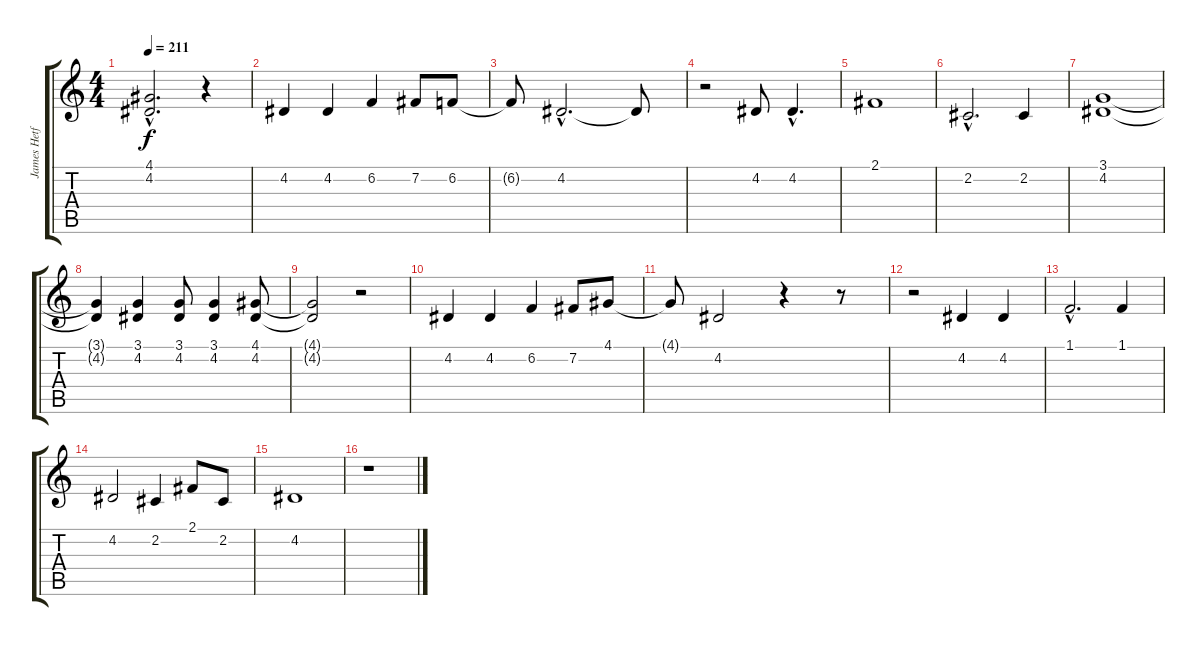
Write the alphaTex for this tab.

\track ("James Hetfield (Vocals)" "James Hetf") {instrument voiceoohs}
\staff {score tabs}
\tuning (E4 B3 G3 D3 A2 E2) {hide}
\ts (4 4)
\tempo 211
\clef g2
\ks c
(4.1{hac t} 4.2{hac t}).2{d dy f} r.4 |
4.2.4 4.2.4 6.2.4 7.2.8 6.2.8 |
6.2{t}.8 4.2{hac}.2{d} 4.2{t}.8 |
r.2 4.2.8 4.2{hac}.4{d} |
2.1.1 |
2.2{hac}.2{d} 2.2.4 |
(3.1 4.2).1 |
(3.1{t} 4.2{t}).4 (3.1 4.2).4 (3.1 4.2).8 (3.1 4.2).4 (4.1 4.2).8 |
(4.1{t} 4.2{t}).2 r.2 |
4.2.4 4.2.4 6.2.4 7.2.8 4.1.8 |
4.1{t}.8 4.2.2 r.4 r.8 |
r.2 4.2.4 4.2.4 |
1.1{hac}.2{d} 1.1.4 |
4.2.2 2.2.4 2.1.8 2.2.8 |
4.2.1 |
r.1
